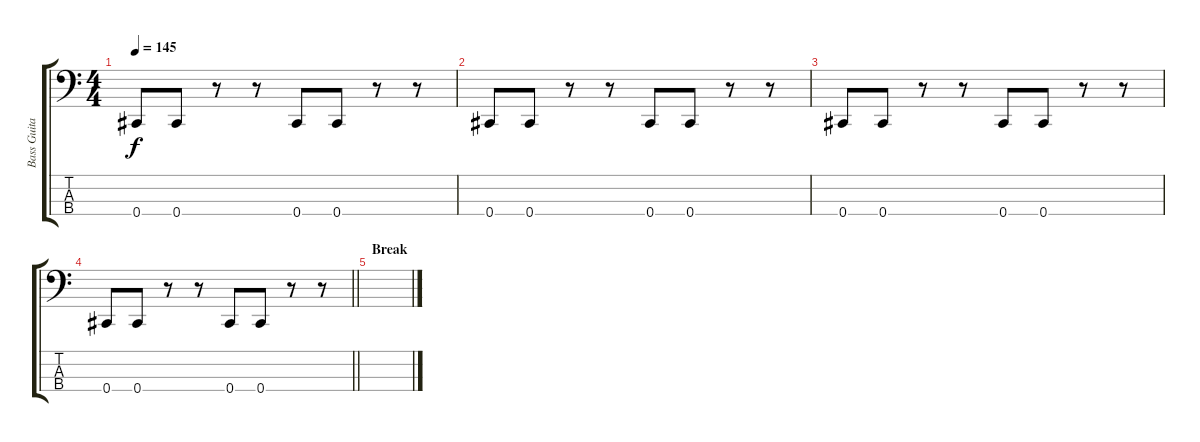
\track ("Bass Guitar" "Bass Guita") {instrument electricbassfinger}
\staff {score tabs}
\tuning (Gb2 Db2 Ab1 Db1) {hide}
\ts (4 4)
\tempo 145
\clef f4
\ks c
0.4.8{dy f} 0.4.8 r.8 r.8 0.4.8 0.4.8 r.8 r.8 |
0.4.8 0.4.8 r.8 r.8 0.4.8 0.4.8 r.8 r.8 |
0.4.8 0.4.8 r.8 r.8 0.4.8 0.4.8 r.8 r.8 |
\barLineRight lightlight
0.4.8 0.4.8 r.8 r.8 0.4.8 0.4.8 r.8 r.8 |
\section ("" "Break")
